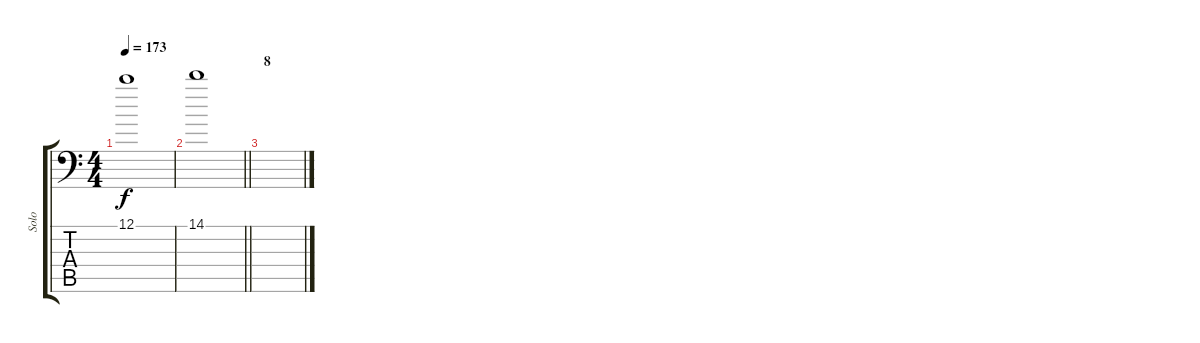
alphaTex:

\track ("Solo" "Solo") {instrument distortionguitar}
\staff {score tabs}
\tuning (C4 G3 Eb3 Bb2 F2 Bb1) {hide}
\ts (4 4)
\tempo 173
\clef f4
\ks c
12.1.1{dy f} |
\barLineRight lightlight
14.1.1 |
\section ("" "8")
